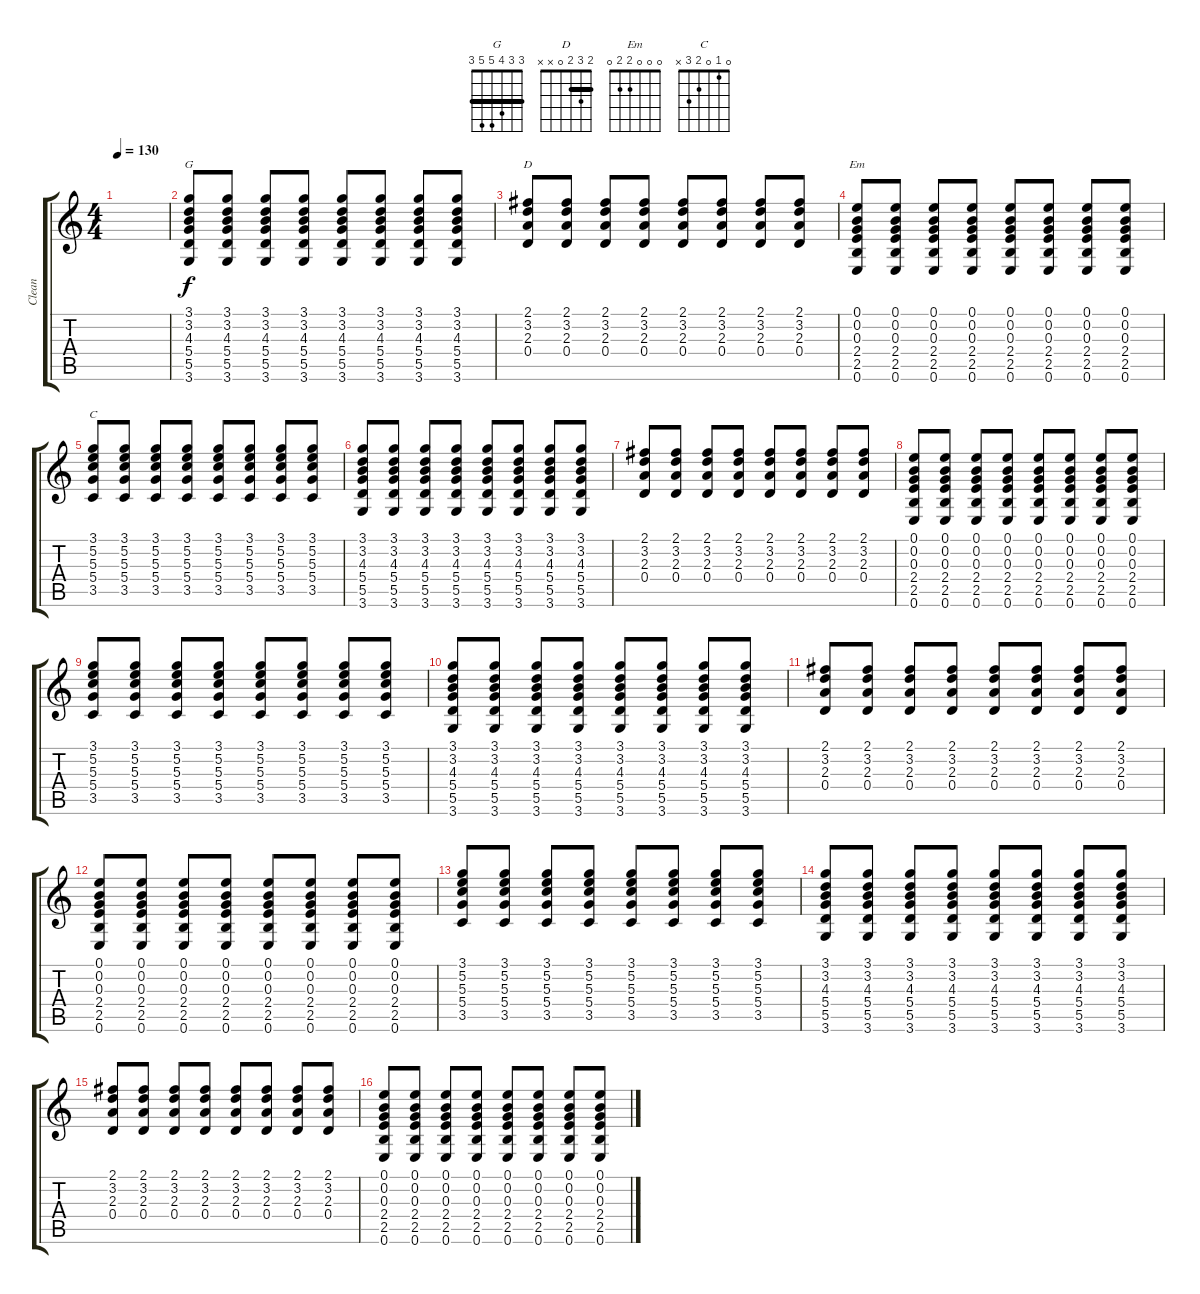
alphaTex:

\track ("Clean" "Clean") {instrument electricguitarclean}
\staff {score tabs}
\tuning (E4 B3 G3 D3 A2 E2) {hide}
\chord ("G" 3 3 4 5 5 3) {barre 3}
\chord ("D" 2 3 2 0 x x) {barre 2}
\chord ("Em" 0 0 0 2 2 0)
\chord ("C" 0 1 0 2 3 x)
\ts (4 4)
\tempo 130
\clef g2
\ks c
|
(3.1 3.2 4.3 5.4 5.5 3.6).8{ch "G"} (3.1 3.2 4.3 5.4 5.5 3.6).8 (3.1 3.2 4.3 5.4 5.5 3.6).8 (3.1 3.2 4.3 5.4 5.5 3.6).8 (3.1 3.2 4.3 5.4 5.5 3.6).8 (3.1 3.2 4.3 5.4 5.5 3.6).8 (3.1 3.2 4.3 5.4 5.5 3.6).8 (3.1 3.2 4.3 5.4 5.5 3.6).8 |
(2.1 3.2 2.3 0.4).8{ch "D"} (2.1 3.2 2.3 0.4).8 (2.1 3.2 2.3 0.4).8 (2.1 3.2 2.3 0.4).8 (2.1 3.2 2.3 0.4).8 (2.1 3.2 2.3 0.4).8 (2.1 3.2 2.3 0.4).8 (2.1 3.2 2.3 0.4).8 |
(0.1 0.2 0.3 2.4 2.5 0.6).8{ch "Em"} (0.1 0.2 0.3 2.4 2.5 0.6).8 (0.1 0.2 0.3 2.4 2.5 0.6).8 (0.1 0.2 0.3 2.4 2.5 0.6).8 (0.1 0.2 0.3 2.4 2.5 0.6).8 (0.1 0.2 0.3 2.4 2.5 0.6).8 (0.1 0.2 0.3 2.4 2.5 0.6).8 (0.1 0.2 0.3 2.4 2.5 0.6).8 |
(3.1 5.2 5.3 5.4 3.5).8{ch "C"} (3.1 5.2 5.3 5.4 3.5).8 (3.1 5.2 5.3 5.4 3.5).8 (3.1 5.2 5.3 5.4 3.5).8 (3.1 5.2 5.3 5.4 3.5).8 (3.1 5.2 5.3 5.4 3.5).8 (3.1 5.2 5.3 5.4 3.5).8 (3.1 5.2 5.3 5.4 3.5).8 |
(3.1 3.2 4.3 5.4 5.5 3.6).8 (3.1 3.2 4.3 5.4 5.5 3.6).8 (3.1 3.2 4.3 5.4 5.5 3.6).8 (3.1 3.2 4.3 5.4 5.5 3.6).8 (3.1 3.2 4.3 5.4 5.5 3.6).8 (3.1 3.2 4.3 5.4 5.5 3.6).8 (3.1 3.2 4.3 5.4 5.5 3.6).8 (3.1 3.2 4.3 5.4 5.5 3.6).8 |
(2.1 3.2 2.3 0.4).8 (2.1 3.2 2.3 0.4).8 (2.1 3.2 2.3 0.4).8 (2.1 3.2 2.3 0.4).8 (2.1 3.2 2.3 0.4).8 (2.1 3.2 2.3 0.4).8 (2.1 3.2 2.3 0.4).8 (2.1 3.2 2.3 0.4).8 |
(0.1 0.2 0.3 2.4 2.5 0.6).8 (0.1 0.2 0.3 2.4 2.5 0.6).8 (0.1 0.2 0.3 2.4 2.5 0.6).8 (0.1 0.2 0.3 2.4 2.5 0.6).8 (0.1 0.2 0.3 2.4 2.5 0.6).8 (0.1 0.2 0.3 2.4 2.5 0.6).8 (0.1 0.2 0.3 2.4 2.5 0.6).8 (0.1 0.2 0.3 2.4 2.5 0.6).8 |
(3.1 5.2 5.3 5.4 3.5).8 (3.1 5.2 5.3 5.4 3.5).8 (3.1 5.2 5.3 5.4 3.5).8 (3.1 5.2 5.3 5.4 3.5).8 (3.1 5.2 5.3 5.4 3.5).8 (3.1 5.2 5.3 5.4 3.5).8 (3.1 5.2 5.3 5.4 3.5).8 (3.1 5.2 5.3 5.4 3.5).8 |
(3.1 3.2 4.3 5.4 5.5 3.6).8 (3.1 3.2 4.3 5.4 5.5 3.6).8 (3.1 3.2 4.3 5.4 5.5 3.6).8 (3.1 3.2 4.3 5.4 5.5 3.6).8 (3.1 3.2 4.3 5.4 5.5 3.6).8 (3.1 3.2 4.3 5.4 5.5 3.6).8 (3.1 3.2 4.3 5.4 5.5 3.6).8 (3.1 3.2 4.3 5.4 5.5 3.6).8 |
(2.1 3.2 2.3 0.4).8 (2.1 3.2 2.3 0.4).8 (2.1 3.2 2.3 0.4).8 (2.1 3.2 2.3 0.4).8 (2.1 3.2 2.3 0.4).8 (2.1 3.2 2.3 0.4).8 (2.1 3.2 2.3 0.4).8 (2.1 3.2 2.3 0.4).8 |
(0.1 0.2 0.3 2.4 2.5 0.6).8 (0.1 0.2 0.3 2.4 2.5 0.6).8 (0.1 0.2 0.3 2.4 2.5 0.6).8 (0.1 0.2 0.3 2.4 2.5 0.6).8 (0.1 0.2 0.3 2.4 2.5 0.6).8 (0.1 0.2 0.3 2.4 2.5 0.6).8 (0.1 0.2 0.3 2.4 2.5 0.6).8 (0.1 0.2 0.3 2.4 2.5 0.6).8 |
(3.1 5.2 5.3 5.4 3.5).8 (3.1 5.2 5.3 5.4 3.5).8 (3.1 5.2 5.3 5.4 3.5).8 (3.1 5.2 5.3 5.4 3.5).8 (3.1 5.2 5.3 5.4 3.5).8 (3.1 5.2 5.3 5.4 3.5).8 (3.1 5.2 5.3 5.4 3.5).8 (3.1 5.2 5.3 5.4 3.5).8 |
(3.1 3.2 4.3 5.4 5.5 3.6).8 (3.1 3.2 4.3 5.4 5.5 3.6).8 (3.1 3.2 4.3 5.4 5.5 3.6).8 (3.1 3.2 4.3 5.4 5.5 3.6).8 (3.1 3.2 4.3 5.4 5.5 3.6).8 (3.1 3.2 4.3 5.4 5.5 3.6).8 (3.1 3.2 4.3 5.4 5.5 3.6).8 (3.1 3.2 4.3 5.4 5.5 3.6).8 |
(2.1 3.2 2.3 0.4).8 (2.1 3.2 2.3 0.4).8 (2.1 3.2 2.3 0.4).8 (2.1 3.2 2.3 0.4).8 (2.1 3.2 2.3 0.4).8 (2.1 3.2 2.3 0.4).8 (2.1 3.2 2.3 0.4).8 (2.1 3.2 2.3 0.4).8 |
(0.1 0.2 0.3 2.4 2.5 0.6).8 (0.1 0.2 0.3 2.4 2.5 0.6).8 (0.1 0.2 0.3 2.4 2.5 0.6).8 (0.1 0.2 0.3 2.4 2.5 0.6).8 (0.1 0.2 0.3 2.4 2.5 0.6).8 (0.1 0.2 0.3 2.4 2.5 0.6).8 (0.1 0.2 0.3 2.4 2.5 0.6).8 (0.1 0.2 0.3 2.4 2.5 0.6).8
